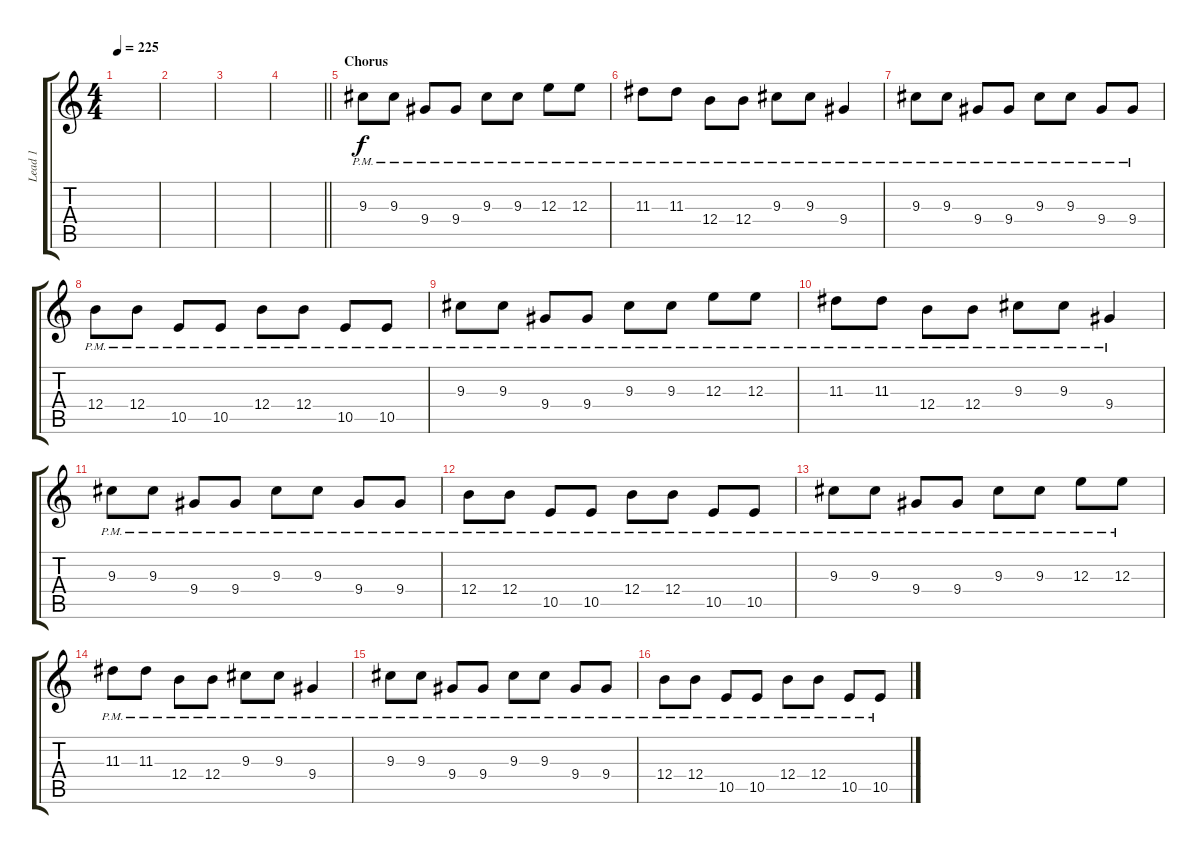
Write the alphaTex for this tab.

\track ("Lead 1" "Lead 1") {instrument distortionguitar}
\staff {score tabs}
\tuning (Db4 Ab3 E3 B2 Gb2 Db2) {hide}
\ts (4 4)
\tempo 225
\clef g2
\ks c
|
|
|
\barLineRight lightlight
|
\section ("" "Chorus")
9.3{pm}.8 9.3{pm}.8 9.4{pm}.8 9.4{pm}.8 9.3{pm}.8 9.3{pm}.8 12.3{pm}.8 12.3{pm}.8 |
11.3{pm}.8 11.3{pm}.8 12.4{pm}.8 12.4{pm}.8 9.3{pm}.8 9.3{pm}.8 9.4{pm}.4 |
9.3{pm}.8 9.3{pm}.8 9.4{pm}.8 9.4{pm}.8 9.3{pm}.8 9.3{pm}.8 9.4{pm}.8 9.4{pm}.8 |
12.4{pm}.8 12.4{pm}.8 10.5{pm}.8 10.5{pm}.8 12.4{pm}.8 12.4{pm}.8 10.5{pm}.8 10.5{pm}.8 |
9.3{pm}.8 9.3{pm}.8 9.4{pm}.8 9.4{pm}.8 9.3{pm}.8 9.3{pm}.8 12.3{pm}.8 12.3{pm}.8 |
11.3{pm}.8 11.3{pm}.8 12.4{pm}.8 12.4{pm}.8 9.3{pm}.8 9.3{pm}.8 9.4{pm}.4 |
9.3{pm}.8 9.3{pm}.8 9.4{pm}.8 9.4{pm}.8 9.3{pm}.8 9.3{pm}.8 9.4{pm}.8 9.4{pm}.8 |
12.4{pm}.8 12.4{pm}.8 10.5{pm}.8 10.5{pm}.8 12.4{pm}.8 12.4{pm}.8 10.5{pm}.8 10.5{pm}.8 |
9.3{pm}.8 9.3{pm}.8 9.4{pm}.8 9.4{pm}.8 9.3{pm}.8 9.3{pm}.8 12.3{pm}.8 12.3{pm}.8 |
11.3{pm}.8 11.3{pm}.8 12.4{pm}.8 12.4{pm}.8 9.3{pm}.8 9.3{pm}.8 9.4{pm}.4 |
9.3{pm}.8 9.3{pm}.8 9.4{pm}.8 9.4{pm}.8 9.3{pm}.8 9.3{pm}.8 9.4{pm}.8 9.4{pm}.8 |
12.4{pm}.8 12.4{pm}.8 10.5{pm}.8 10.5{pm}.8 12.4{pm}.8 12.4{pm}.8 10.5{pm}.8 10.5{pm}.8
